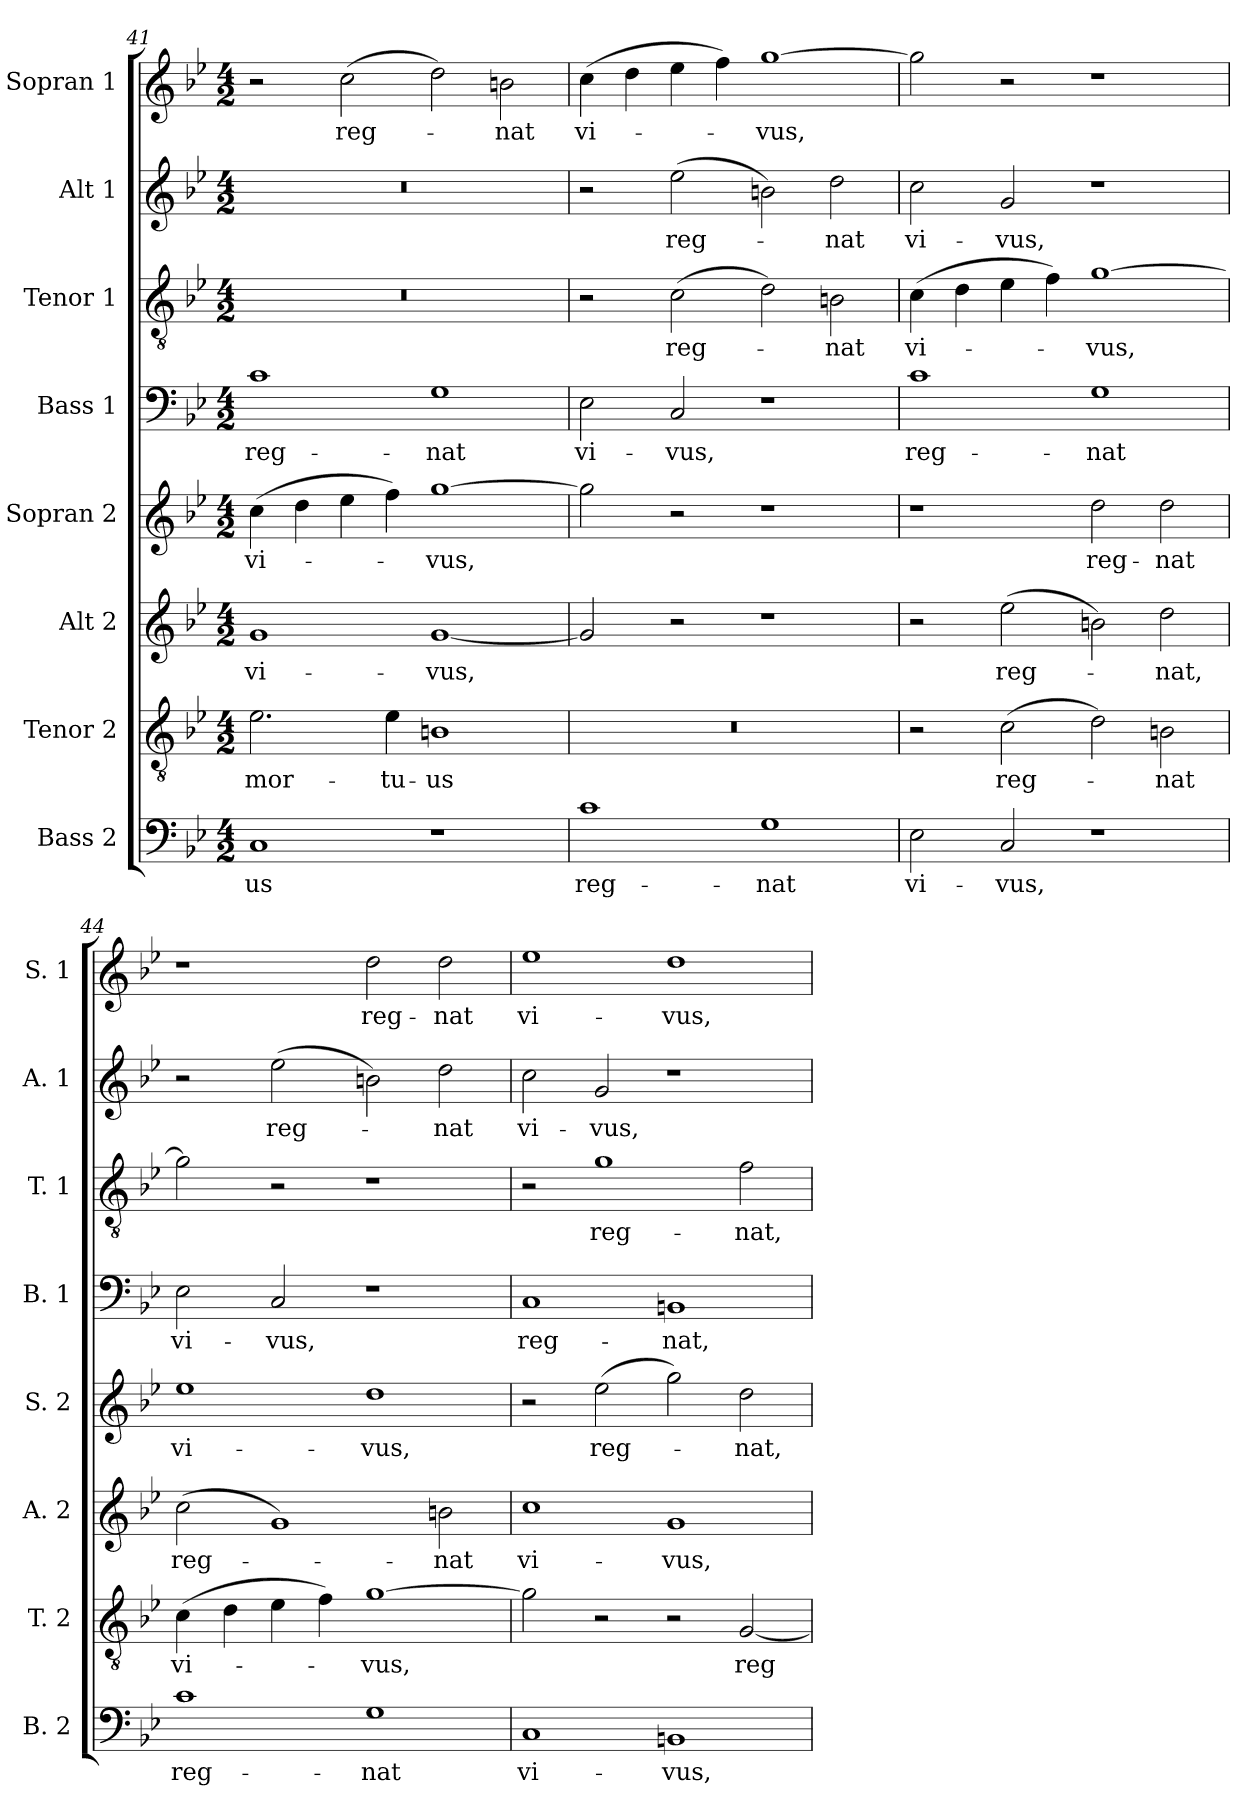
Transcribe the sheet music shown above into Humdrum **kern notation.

**kern	**text	**kern	**text	**kern	**text	**kern	**text	**kern	**text	**kern	**text	**kern	**text	**kern	**text
*part8	*part8	*part7	*part7	*part6	*part6	*part5	*part5	*part4	*part4	*part3	*part3	*part2	*part2	*part1	*part1
*staff8	*staff8	*staff7	*staff7	*staff6	*staff6	*staff5	*staff5	*staff4	*staff4	*staff3	*staff3	*staff2	*staff2	*staff1	*staff1
*I"Bass 2	*	*I"Tenor 2	*	*I"Alt 2	*	*I"Sopran 2	*	*I"Bass 1	*	*I"Tenor 1	*	*I"Alt 1	*	*I"Sopran 1	*
*I'B. 2	*	*I'T. 2	*	*I'A. 2	*	*I'S. 2	*	*I'B. 1	*	*I'T. 1	*	*I'A. 1	*	*I'S. 1	*
*clefF4	*	*clefGv2	*	*clefG2	*	*clefG2	*	*clefF4	*	*clefGv2	*	*clefG2	*	*clefG2	*
*k[b-e-]	*	*k[b-e-]	*	*k[b-e-]	*	*k[b-e-]	*	*k[b-e-]	*	*k[b-e-]	*	*k[b-e-]	*	*k[b-e-]	*
*B-:	*	*B-:	*	*B-:	*	*B-:	*	*B-:	*	*B-:	*	*B-:	*	*B-:	*
*M4/2	*	*M4/2	*	*M4/2	*	*M4/2	*	*M4/2	*	*M4/2	*	*M4/2	*	*M4/2	*
=41	=41	=41	=41	=41	=41	=41	=41	=41	=41	=41	=41	=41	=41	=41	=41
!	!LO:LY:b	!	!LO:LY:b	!	!LO:LY:b	!	!LO:LY:b	!	!LO:LY:b	!	!	!	!	!	!
1C	-us	2.e-\	mor-	1g	vi-	(>4cc\	vi-	1c	reg-	0r	.	0r	.	2r	.
.	.	.	.	.	.	4dd\	.	.	.	.	.	.	.	.	.
!	!	!	!	!	!	!	!	!	!	!	!	!	!	!	!LO:LY:b
.	.	.	.	.	.	4ee-\	.	.	.	.	.	.	.	(>2cc\	reg-
!	!	!	!LO:LY:b	!	!	!	!	!	!	!	!	!	!	!	!
.	.	4e-\	-tu-	.	.	4ff\)	.	.	.	.	.	.	.	.	.
!	!	!	!LO:LY:b	!	!LO:LY:b	!	!LO:LY:b	!	!LO:LY:b	!	!	!	!	!	!
1r	.	1Bn	-us	[1g	-vus,	[1gg	-vus,	1G	-nat	.	.	.	.	2dd\)	.
!	!	!	!	!	!	!	!	!	!	!	!	!	!	!	!LO:LY:b
.	.	.	.	.	.	.	.	.	.	.	.	.	.	2bn\	-nat
!!LO:PB:g=z
=42	=42	=42	=42	=42	=42	=42	=42	=42	=42	=42	=42	=42	=42	=42	=42
!	!LO:LY:b	!	!	!	!	!	!	!	!LO:LY:b	!	!	!	!	!	!LO:LY:b
1c	reg-	0r	.	2g/]	.	2gg\]	.	2E-\	vi-	2r	.	2r	.	(>4cc\	vi-
.	.	.	.	.	.	.	.	.	.	.	.	.	.	4dd\	.
!	!	!	!	!	!	!	!	!	!LO:LY:b	!	!LO:LY:b	!	!LO:LY:b	!	!
.	.	.	.	2r	.	2r	.	2C/	-vus,	(>2c\	reg-	(>2ee-\	reg-	4ee-\	.
.	.	.	.	.	.	.	.	.	.	.	.	.	.	4ff\)	.
!	!LO:LY:b	!	!	!	!	!	!	!	!	!	!	!	!	!	!LO:LY:b
1G	-nat	.	.	1r	.	1r	.	1r	.	2d\)	.	2bn\)	.	[1gg	-vus,
!	!	!	!	!	!	!	!	!	!	!	!LO:LY:b	!	!LO:LY:b	!	!
.	.	.	.	.	.	.	.	.	.	2Bn\	-nat	2dd\	-nat	.	.
=43	=43	=43	=43	=43	=43	=43	=43	=43	=43	=43	=43	=43	=43	=43	=43
!	!LO:LY:b	!	!	!	!	!	!	!	!LO:LY:b	!	!LO:LY:b	!	!LO:LY:b	!	!
2E-\	vi-	2r	.	2r	.	1r	.	1c	reg-	(>4c\	vi-	2cc\	vi-	2gg\]	.
.	.	.	.	.	.	.	.	.	.	4d\	.	.	.	.	.
!	!LO:LY:b	!	!LO:LY:b	!	!LO:LY:b	!	!	!	!	!	!	!	!LO:LY:b	!	!
2C/	-vus,	(>2c\	reg-	(>2ee-\	reg-	.	.	.	.	4e-\	.	2g/	-vus,	2r	.
.	.	.	.	.	.	.	.	.	.	4f\)	.	.	.	.	.
!	!	!	!	!	!	!	!LO:LY:b	!	!LO:LY:b	!	!LO:LY:b	!	!	!	!
1r	.	2d\)	.	2bn\)	.	2dd\	reg-	1G	-nat	[1g	-vus,	1r	.	1r	.
!	!	!	!LO:LY:b	!	!LO:LY:b	!	!LO:LY:b	!	!	!	!	!	!	!	!
.	.	2Bn\	-nat	2dd\	-nat,	2dd\	-nat	.	.	.	.	.	.	.	.
=44	=44	=44	=44	=44	=44	=44	=44	=44	=44	=44	=44	=44	=44	=44	=44
!	!LO:LY:b	!	!LO:LY:b	!	!LO:LY:b	!	!LO:LY:b	!	!LO:LY:b	!	!	!	!	!	!
1c	reg-	(>4c\	vi-	(>2cc\	reg-	1ee-	vi-	2E-\	vi-	2g\]	.	2r	.	1r	.
.	.	4d\	.	.	.	.	.	.	.	.	.	.	.	.	.
!	!	!	!	!	!	!	!	!	!LO:LY:b	!	!	!	!LO:LY:b	!	!
.	.	4e-\	.	1g)	.	.	.	2C/	-vus,	2r	.	(>2ee-\	reg-	.	.
.	.	4f\)	.	.	.	.	.	.	.	.	.	.	.	.	.
!	!LO:LY:b	!	!LO:LY:b	!	!	!	!LO:LY:b	!	!	!	!	!	!	!	!LO:LY:b
1G	-nat	[1g	-vus,	.	.	1dd	-vus,	1r	.	1r	.	2bn\)	.	2dd\	reg-
!	!	!	!	!	!LO:LY:b	!	!	!	!	!	!	!	!LO:LY:b	!	!LO:LY:b
.	.	.	.	2bn\	-nat	.	.	.	.	.	.	2dd\	-nat	2dd\	-nat
=45	=45	=45	=45	=45	=45	=45	=45	=45	=45	=45	=45	=45	=45	=45	=45
!	!LO:LY:b	!	!	!	!LO:LY:b	!	!	!	!LO:LY:b	!	!	!	!LO:LY:b	!	!LO:LY:b
1C	vi-	2g\]	.	1cc	vi-	2r	.	1C	reg-	2r	.	2cc\	vi-	1ee-	vi-
!	!	!	!	!	!	!	!LO:LY:b	!	!	!	!LO:LY:b	!	!LO:LY:b	!	!
.	.	2r	.	.	.	(>2ee-\	reg-	.	.	1g	reg-	2g/	-vus,	.	.
!	!LO:LY:b	!	!	!	!LO:LY:b	!	!	!	!LO:LY:b	!	!	!	!	!	!LO:LY:b
1BBn	-vus,	2r	.	1g	-vus,	2gg\)	.	1BBn	-nat,	.	.	1r	.	1dd	-vus,
!	!	!	!LO:LY:b	!	!	!	!LO:LY:b	!	!	!	!LO:LY:b	!	!	!	!
.	.	[2G/	reg-	.	.	2dd\	-nat,	.	.	2f\	-nat,	.	.	.	.
=	=	=	=	=	=	=	=	=	=	=	=	=	=	=	=
*-	*-	*-	*-	*-	*-	*-	*-	*-	*-	*-	*-	*-	*-	*-	*-
